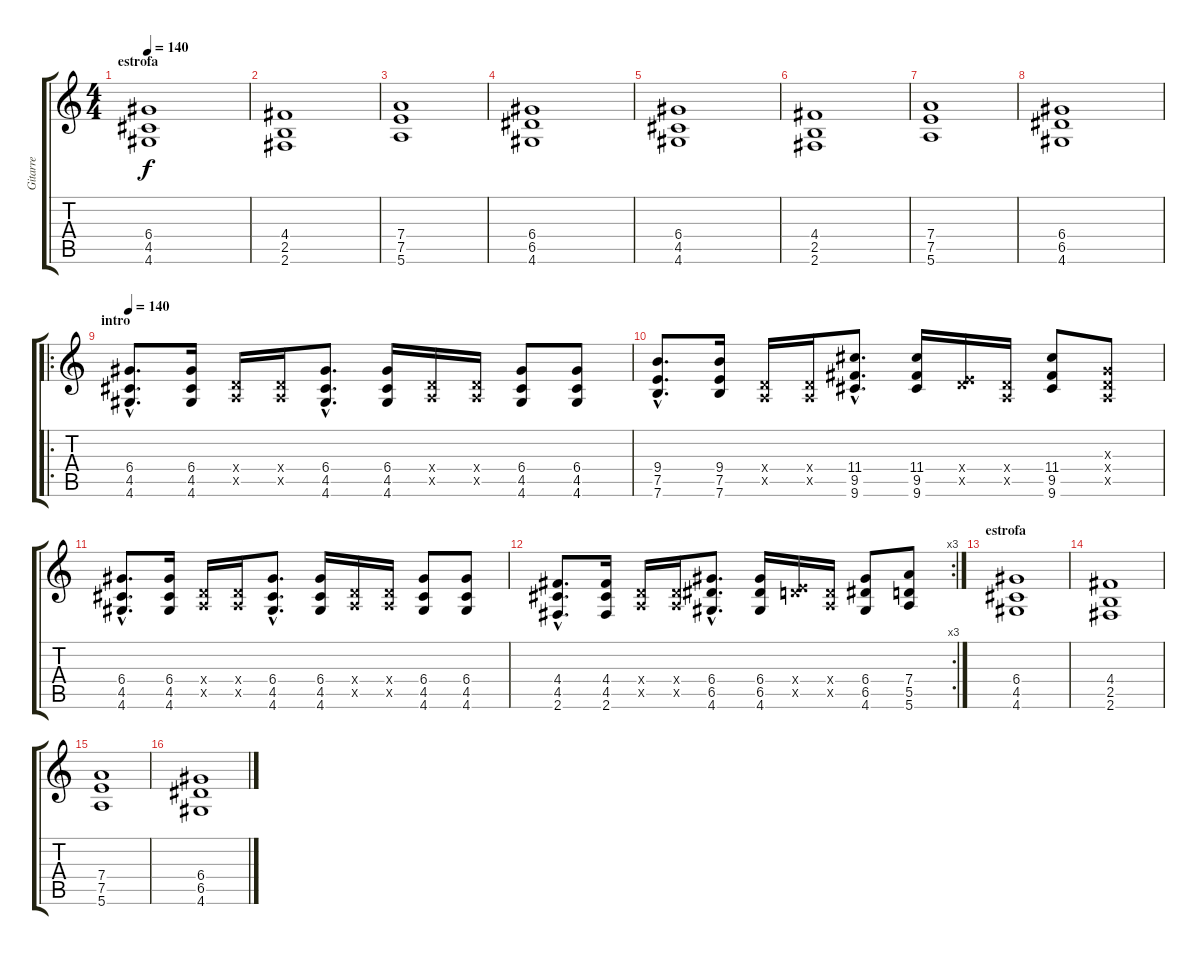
\track ("Gitarre" "Gitarre") {instrument distortionguitar}
\staff {score tabs}
\tuning (E4 B3 G3 D3 A2 E2) {hide}
\ts (4 4)
\section ("" "estrofa")
\tempo 140
\clef g2
\ks c
(6.4 4.5 4.6).1{dy f} |
(4.4 2.5 2.6).1 |
(7.4 7.5 5.6).1 |
(6.4 6.5 4.6).1 |
(6.4 4.5 4.6).1 |
(4.4 2.5 2.6).1 |
(7.4 7.5 5.6).1 |
(6.4 6.5 4.6).1 |
\ro
\section ("" "intro")
\tempo 140
(6.4{hac} 4.5{hac} 4.6{hac}).8{d} (6.4 4.5 4.6).16 (0.4{x} 0.5{x}).16 (0.4{x} 0.5{x}).16 (6.4{hac} 4.5{hac} 4.6{hac}).8{d} (6.4 4.5 4.6).16 (0.4{x} 0.5{x}).16 (0.4{x} 0.5{x}).16 (6.4 4.5 4.6).8 (6.4 4.5 4.6).8 |
(9.4{hac} 7.5{hac} 7.6{hac}).8{d} (9.4 7.5 7.6).16 (0.4{x} 0.5{x}).16 (0.4{x} 0.5{x}).16 (11.4{hac} 9.5{hac} 9.6{hac}).8{d} (11.4 9.5 9.6).16 (0.4{x} 7.5{x}).16 (0.4{x} 0.5{x}).16 (11.4 9.5 9.6).8 (0.3{x} 0.4{x} 0.5{x}).8 |
(6.4{hac} 4.5{hac} 4.6{hac}).8{d} (6.4 4.5 4.6).16 (0.4{x} 0.5{x}).16 (0.4{x} 0.5{x}).16 (6.4{hac} 4.5{hac} 4.6{hac}).8{d} (6.4 4.5 4.6).16 (0.4{x} 0.5{x}).16 (0.4{x} 0.5{x}).16 (6.4 4.5 4.6).8 (6.4 4.5 4.6).8 |
\rc 3
(4.4{hac} 4.5{hac} 2.6{hac}).8{d} (4.4 4.5 2.6).16 (0.4{x} 0.5{x}).16 (0.4{x} 0.5{x}).16 (6.4{hac} 6.5{hac} 4.6{hac}).8{d} (6.4 6.5 4.6).16 (0.4{x} 7.5{x}).16 (0.4{x} 0.5{x}).16 (6.4 6.5 4.6).8 (7.4 5.5 5.6).8 |
\section ("" "estrofa")
(6.4 4.5 4.6).1 |
(4.4 2.5 2.6).1 |
(7.4 7.5 5.6).1 |
(6.4 6.5 4.6).1
